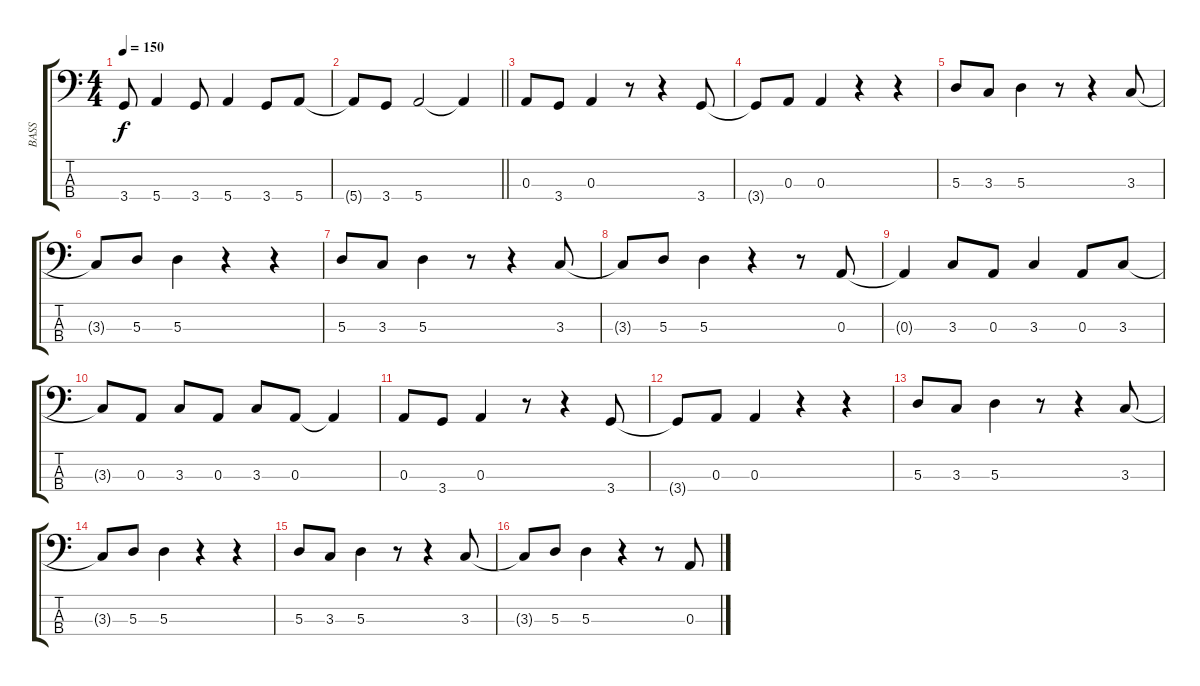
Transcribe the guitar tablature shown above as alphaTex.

\track ("BASS" "BASS") {instrument electricbassfinger}
\staff {score tabs}
\tuning (G2 D2 A1 E1) {hide}
\ts (4 4)
\tempo 150
\clef f4
\ks c
3.4.8{dy f} 5.4.4 3.4.8 5.4.4 3.4.8 5.4.8 |
\barLineRight lightlight
5.4{t}.8 3.4.8 5.4.2 5.4{t}.4 |
0.3.8 3.4.8 0.3.4 r.8 r.4 3.4.8 |
3.4{t}.8 0.3.8 0.3.4 r.4 r.4 |
5.3.8 3.3.8 5.3.4 r.8 r.4 3.3.8 |
3.3{t}.8 5.3.8 5.3.4 r.4 r.4 |
5.3.8 3.3.8 5.3.4 r.8 r.4 3.3.8 |
3.3{t}.8 5.3.8 5.3.4 r.4 r.8 0.3.8 |
0.3{t}.4 3.3.8 0.3.8 3.3.4 0.3.8 3.3.8 |
3.3{t}.8 0.3.8 3.3.8 0.3.8 3.3.8 0.3.8 0.3{t}.4 |
0.3.8 3.4.8 0.3.4 r.8 r.4 3.4.8 |
3.4{t}.8 0.3.8 0.3.4 r.4 r.4 |
5.3.8 3.3.8 5.3.4 r.8 r.4 3.3.8 |
3.3{t}.8 5.3.8 5.3.4 r.4 r.4 |
5.3.8 3.3.8 5.3.4 r.8 r.4 3.3.8 |
3.3{t}.8 5.3.8 5.3.4 r.4 r.8 0.3.8
